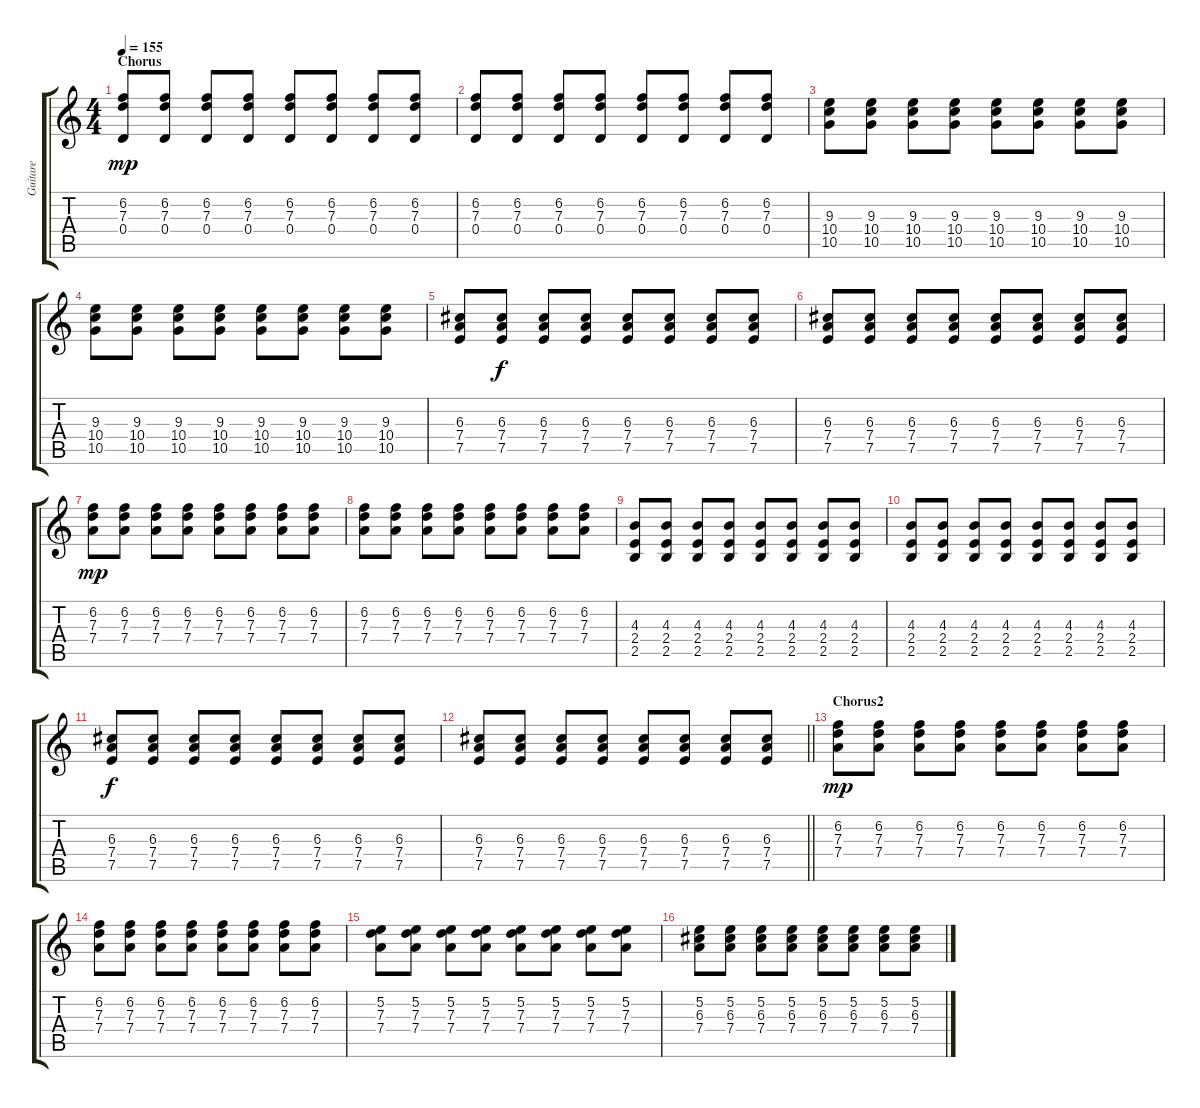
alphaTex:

\track ("Guitare" "Guitare") {instrument distortionguitar}
\staff {score tabs}
\tuning (E4 B3 G3 D3 A2 D2) {hide}
\ts (4 4)
\section ("" "Chorus")
\tempo 155
\clef g2
\ks c
(6.2 7.3 0.4).8{dy mp} (6.2 7.3 0.4).8 (6.2 7.3 0.4).8 (6.2 7.3 0.4).8 (6.2 7.3 0.4).8 (6.2 7.3 0.4).8 (6.2 7.3 0.4).8 (6.2 7.3 0.4).8 |
(6.2 7.3 0.4).8 (6.2 7.3 0.4).8 (6.2 7.3 0.4).8 (6.2 7.3 0.4).8 (6.2 7.3 0.4).8 (6.2 7.3 0.4).8 (6.2 7.3 0.4).8 (6.2 7.3 0.4).8 |
(9.3 10.4 10.5).8 (9.3 10.4 10.5).8 (9.3 10.4 10.5).8 (9.3 10.4 10.5).8 (9.3 10.4 10.5).8 (9.3 10.4 10.5).8 (9.3 10.4 10.5).8 (9.3 10.4 10.5).8 |
(9.3 10.4 10.5).8 (9.3 10.4 10.5).8 (9.3 10.4 10.5).8 (9.3 10.4 10.5).8 (9.3 10.4 10.5).8 (9.3 10.4 10.5).8 (9.3 10.4 10.5).8 (9.3 10.4 10.5).8 |
(6.3 7.4 7.5).8 (6.3 7.4 7.5).8{dy f} (6.3 7.4 7.5).8 (6.3 7.4 7.5).8 (6.3 7.4 7.5).8 (6.3 7.4 7.5).8 (6.3 7.4 7.5).8 (6.3 7.4 7.5).8 |
(6.3 7.4 7.5).8 (6.3 7.4 7.5).8 (6.3 7.4 7.5).8 (6.3 7.4 7.5).8 (6.3 7.4 7.5).8 (6.3 7.4 7.5).8 (6.3 7.4 7.5).8 (6.3 7.4 7.5).8 |
(6.2 7.3 7.4).8{dy mp} (6.2 7.3 7.4).8 (6.2 7.3 7.4).8 (6.2 7.3 7.4).8 (6.2 7.3 7.4).8 (6.2 7.3 7.4).8 (6.2 7.3 7.4).8 (6.2 7.3 7.4).8 |
(6.2 7.3 7.4).8 (6.2 7.3 7.4).8 (6.2 7.3 7.4).8 (6.2 7.3 7.4).8 (6.2 7.3 7.4).8 (6.2 7.3 7.4).8 (6.2 7.3 7.4).8 (6.2 7.3 7.4).8 |
(4.3 2.4 2.5).8 (4.3 2.4 2.5).8 (4.3 2.4 2.5).8 (4.3 2.4 2.5).8 (4.3 2.4 2.5).8 (4.3 2.4 2.5).8 (4.3 2.4 2.5).8 (4.3 2.4 2.5).8 |
(4.3 2.4 2.5).8 (4.3 2.4 2.5).8 (4.3 2.4 2.5).8 (4.3 2.4 2.5).8 (4.3 2.4 2.5).8 (4.3 2.4 2.5).8 (4.3 2.4 2.5).8 (4.3 2.4 2.5).8 |
(6.3 7.4 7.5).8{dy f} (6.3 7.4 7.5).8 (6.3 7.4 7.5).8 (6.3 7.4 7.5).8 (6.3 7.4 7.5).8 (6.3 7.4 7.5).8 (6.3 7.4 7.5).8 (6.3 7.4 7.5).8 |
\barLineRight lightlight
(6.3 7.4 7.5).8 (6.3 7.4 7.5).8 (6.3 7.4 7.5).8 (6.3 7.4 7.5).8 (6.3 7.4 7.5).8 (6.3 7.4 7.5).8 (6.3 7.4 7.5).8 (6.3 7.4 7.5).8 |
\section ("" "Chorus2")
(6.2 7.3 7.4).8{dy mp} (6.2 7.3 7.4).8 (6.2 7.3 7.4).8 (6.2 7.3 7.4).8 (6.2 7.3 7.4).8 (6.2 7.3 7.4).8 (6.2 7.3 7.4).8 (6.2 7.3 7.4).8 |
(6.2 7.3 7.4).8 (6.2 7.3 7.4).8 (6.2 7.3 7.4).8 (6.2 7.3 7.4).8 (6.2 7.3 7.4).8 (6.2 7.3 7.4).8 (6.2 7.3 7.4).8 (6.2 7.3 7.4).8 |
(5.2 7.3 7.4).8 (5.2 7.3 7.4).8 (5.2 7.3 7.4).8 (5.2 7.3 7.4).8 (5.2 7.3 7.4).8 (5.2 7.3 7.4).8 (5.2 7.3 7.4).8 (5.2 7.3 7.4).8 |
(5.2 6.3 7.4).8 (5.2 6.3 7.4).8 (5.2 6.3 7.4).8 (5.2 6.3 7.4).8 (5.2 6.3 7.4).8 (5.2 6.3 7.4).8 (5.2 6.3 7.4).8 (5.2 6.3 7.4).8
